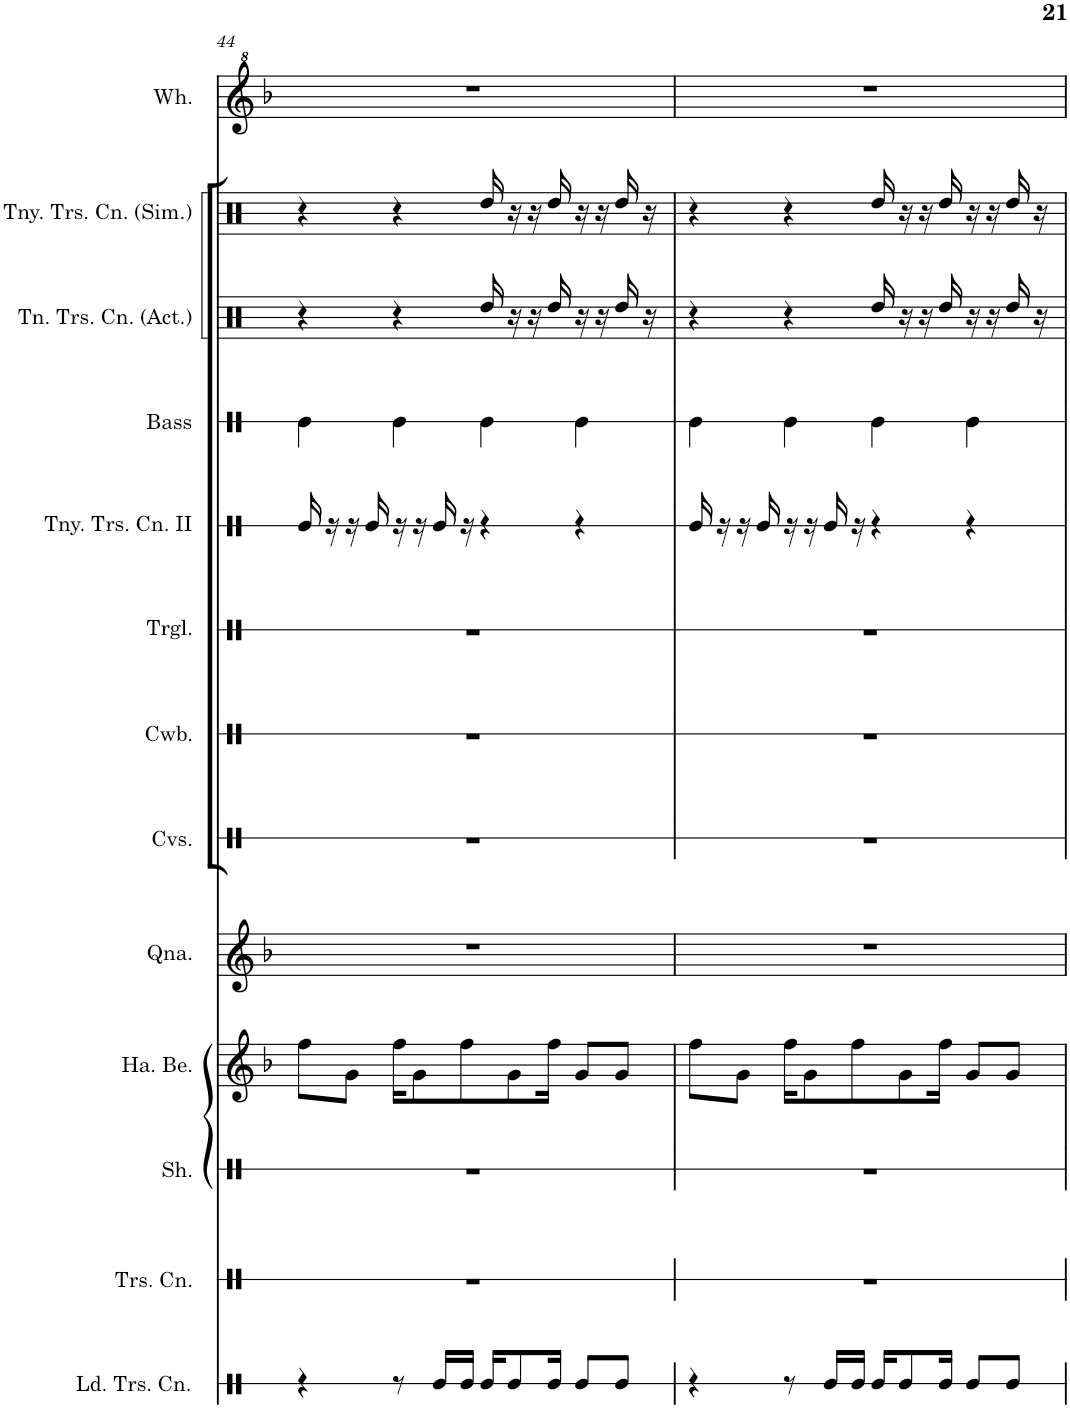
**kern	**kern	**kern	**kern	**kern	**kern	**kern	**kern	**kern	**kern	**kern	**kern	**kern
*part13	*part12	*part11	*part10	*part9	*part8	*part7	*part6	*part5	*part4	*part3	*part2	*part1
*staff13	*staff12	*staff11	*staff10	*staff9	*staff8	*staff7	*staff6	*staff5	*staff4	*staff3	*staff2	*staff1
*I"Lidded Trash Can	*I"Trash Can	*I"Shaker	*I"Hand Bells	*I"Quinoa	*I"Claves	*I"Cowbell	*I"Triangle	*I"Tiny Trash Can II	*I"Bass Drum	*I"Tiny Trash Can (Actual)	*I"Tiny Trash Can (Simplified)	*I"Whistle
*I'Ld. Trs. Cn.	*I'Trs. Cn.	*I'Sh.	*I'Ha. Be.	*I'Qna.	*I'Cvs.	*I'Cwb.	*I'Trgl.	*I'Tny. Trs. Cn. II	*I'Bass	*I'Tn. Trs. Cn. (Act.)	*I'Tny. Trs. Cn. (Sim.)	*I'Wh.
!!LO:PB:g=z
*clefX	*clefX	*clefX	*clefG2	*clefG2	*clefX	*clefX	*clefX	*clefX	*clefX	*clefX	*clefX	*clefG^2
*k[]	*k[]	*k[]	*k[b-]	*k[b-]	*k[]	*k[]	*k[]	*k[]	*k[]	*k[]	*k[]	*k[b-]
*M4/4	*M4/4	*M4/4	*M4/4	*M4/4	*M4/4	*M4/4	*M4/4	*M4/4	*M4/4	*M4/4	*M4/4	*M4/4
=44	=44	=44	=44	=44	=44	=44	=44	=44	=44	=44	=44	=44
4r	1r	1r	8ff\L	1r	1r	1r	1r	16Re/	4Re\	4r	4r	1r
.	.	.	.	.	.	.	.	16r	.	.	.	.
.	.	.	8g\J	.	.	.	.	16r	.	.	.	.
.	.	.	.	.	.	.	.	16Re/	.	.	.	.
8r	.	.	16ff\KL	.	.	.	.	16r	4Re\	4r	4r	.
.	.	.	8g\	.	.	.	.	16r	.	.	.	.
16Re/LL	.	.	.	.	.	.	.	16Re/	.	.	.	.
16Re/JJ	.	.	8ff\	.	.	.	.	16r	.	.	.	.
16Re/KL	.	.	.	.	.	.	.	4r	4Re\	16Rdd/	16Rdd/	.
8Re/	.	.	8g\	.	.	.	.	.	.	16r	16r	.
.	.	.	.	.	.	.	.	.	.	16r	16r	.
16Re/Jk	.	.	16ff\Jk	.	.	.	.	.	.	16Rdd/	16Rdd/	.
8Re/L	.	.	8g/L	.	.	.	.	4r	4Re\	16r	16r	.
.	.	.	.	.	.	.	.	.	.	16r	16r	.
8Re/J	.	.	8g/J	.	.	.	.	.	.	16Rdd/	16Rdd/	.
.	.	.	.	.	.	.	.	.	.	16r	16r	.
=45	=45	=45	=45	=45	=45	=45	=45	=45	=45	=45	=45	=45
4r	1r	1r	8ff\L	1r	1r	1r	1r	16Re/	4Re\	4r	4r	1r
.	.	.	.	.	.	.	.	16r	.	.	.	.
.	.	.	8g\J	.	.	.	.	16r	.	.	.	.
.	.	.	.	.	.	.	.	16Re/	.	.	.	.
8r	.	.	16ff\KL	.	.	.	.	16r	4Re\	4r	4r	.
.	.	.	8g\	.	.	.	.	16r	.	.	.	.
16Re/LL	.	.	.	.	.	.	.	16Re/	.	.	.	.
16Re/JJ	.	.	8ff\	.	.	.	.	16r	.	.	.	.
16Re/KL	.	.	.	.	.	.	.	4r	4Re\	16Rdd/	16Rdd/	.
8Re/	.	.	8g\	.	.	.	.	.	.	16r	16r	.
.	.	.	.	.	.	.	.	.	.	16r	16r	.
16Re/Jk	.	.	16ff\Jk	.	.	.	.	.	.	16Rdd/	16Rdd/	.
8Re/L	.	.	8g/L	.	.	.	.	4r	4Re\	16r	16r	.
.	.	.	.	.	.	.	.	.	.	16r	16r	.
8Re/J	.	.	8g/J	.	.	.	.	.	.	16Rdd/	16Rdd/	.
.	.	.	.	.	.	.	.	.	.	16r	16r	.
=	=	=	=	=	=	=	=	=	=	=	=	=
*-	*-	*-	*-	*-	*-	*-	*-	*-	*-	*-	*-	*-
